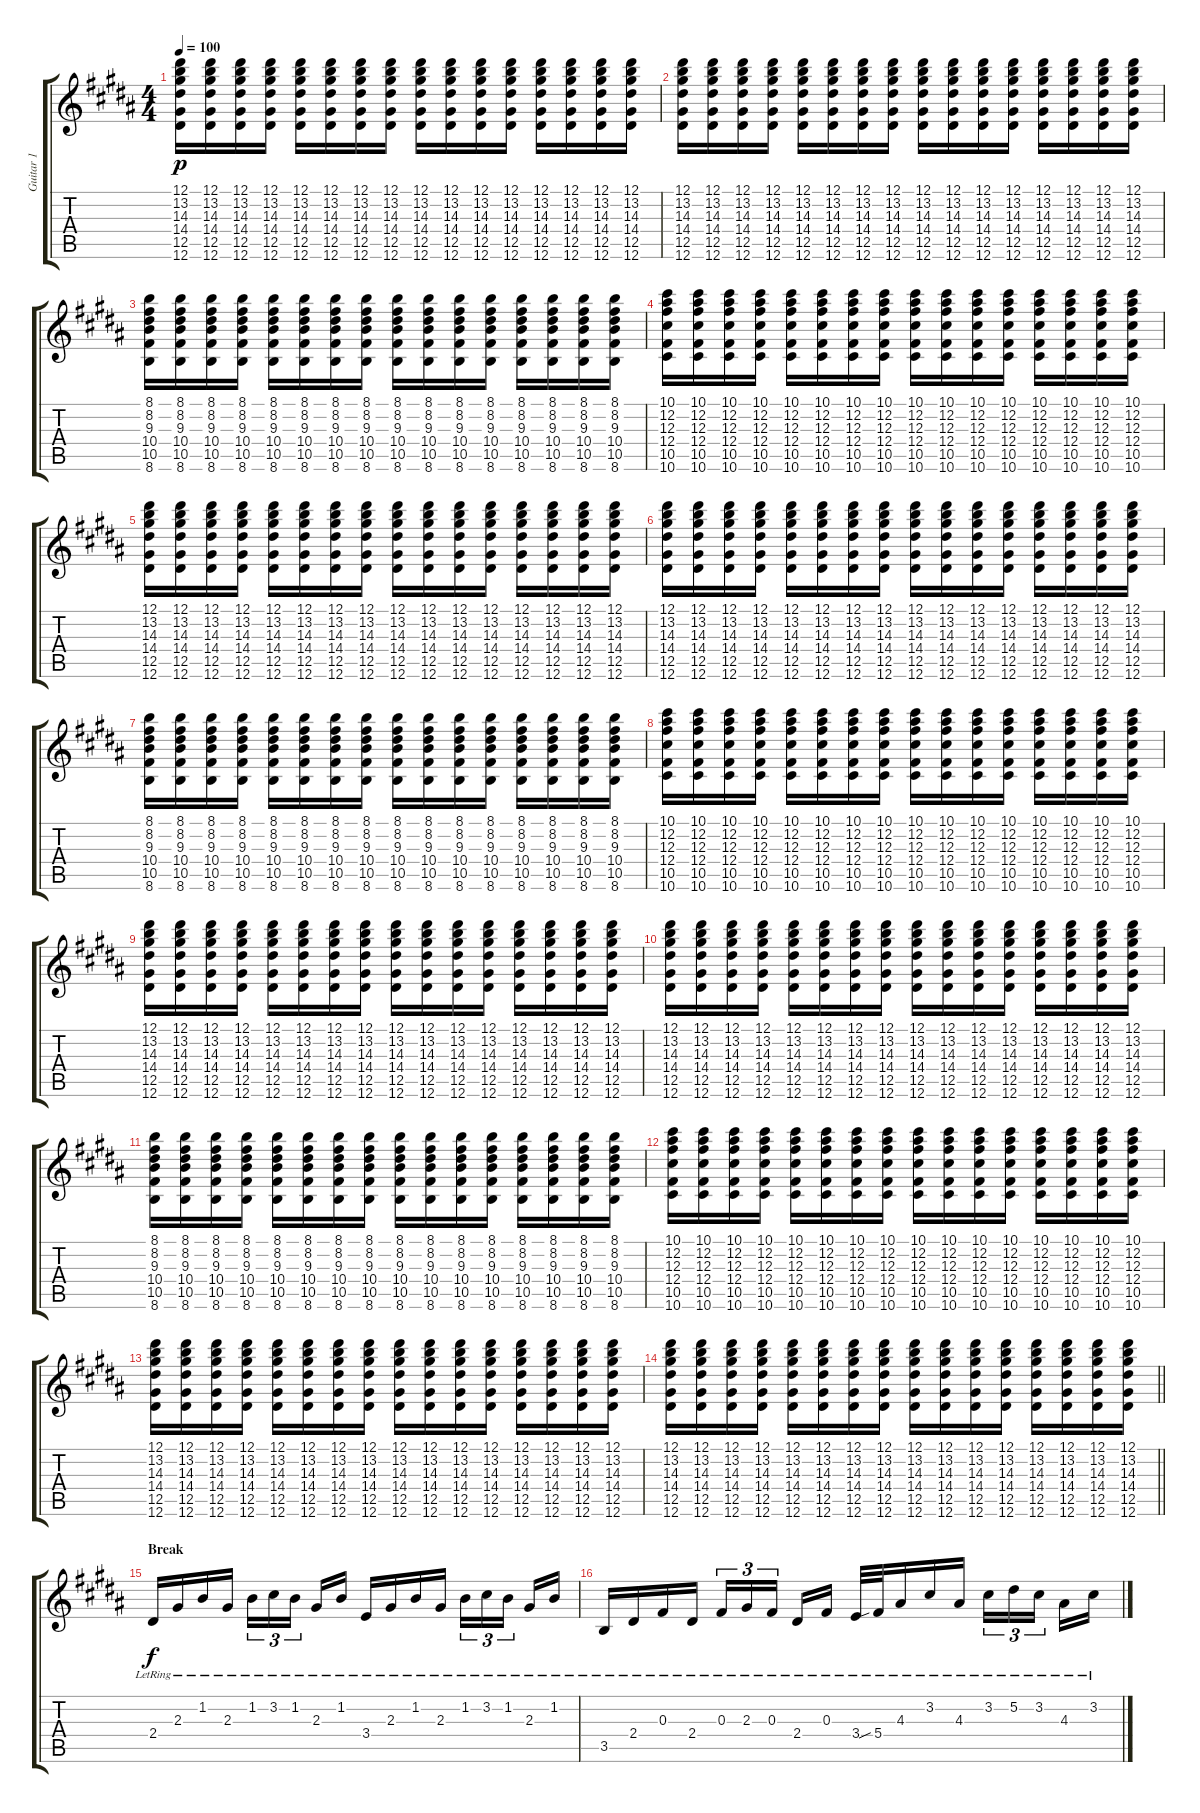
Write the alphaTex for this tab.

\track ("Guitar 1" "Guitar 1") {instrument acousticguitarnylon}
\staff {score tabs}
\tuning (Eb4 Bb3 Gb3 Db3 Ab2 Eb2) {hide}
\ts (4 4)
\tempo 100
\clef g2
\ks b
(12.1 13.2 14.3 14.4 12.5 12.6).16{dy p} (12.1 13.2 14.3 14.4 12.5 12.6).16 (12.1 13.2 14.3 14.4 12.5 12.6).16 (12.1 13.2 14.3 14.4 12.5 12.6).16 (12.1 13.2 14.3 14.4 12.5 12.6).16 (12.1 13.2 14.3 14.4 12.5 12.6).16 (12.1 13.2 14.3 14.4 12.5 12.6).16 (12.1 13.2 14.3 14.4 12.5 12.6).16 (12.1 13.2 14.3 14.4 12.5 12.6).16 (12.1 13.2 14.3 14.4 12.5 12.6).16 (12.1 13.2 14.3 14.4 12.5 12.6).16 (12.1 13.2 14.3 14.4 12.5 12.6).16 (12.1 13.2 14.3 14.4 12.5 12.6).16 (12.1 13.2 14.3 14.4 12.5 12.6).16 (12.1 13.2 14.3 14.4 12.5 12.6).16 (12.1 13.2 14.3 14.4 12.5 12.6).16 |
(12.1 13.2 14.3 14.4 12.5 12.6).16 (12.1 13.2 14.3 14.4 12.5 12.6).16 (12.1 13.2 14.3 14.4 12.5 12.6).16 (12.1 13.2 14.3 14.4 12.5 12.6).16 (12.1 13.2 14.3 14.4 12.5 12.6).16 (12.1 13.2 14.3 14.4 12.5 12.6).16 (12.1 13.2 14.3 14.4 12.5 12.6).16 (12.1 13.2 14.3 14.4 12.5 12.6).16 (12.1 13.2 14.3 14.4 12.5 12.6).16 (12.1 13.2 14.3 14.4 12.5 12.6).16 (12.1 13.2 14.3 14.4 12.5 12.6).16 (12.1 13.2 14.3 14.4 12.5 12.6).16 (12.1 13.2 14.3 14.4 12.5 12.6).16 (12.1 13.2 14.3 14.4 12.5 12.6).16 (12.1 13.2 14.3 14.4 12.5 12.6).16 (12.1 13.2 14.3 14.4 12.5 12.6).16 |
(8.1 8.2 9.3 10.4 10.5 8.6).16 (8.1 8.2 9.3 10.4 10.5 8.6).16 (8.1 8.2 9.3 10.4 10.5 8.6).16 (8.1 8.2 9.3 10.4 10.5 8.6).16 (8.1 8.2 9.3 10.4 10.5 8.6).16 (8.1 8.2 9.3 10.4 10.5 8.6).16 (8.1 8.2 9.3 10.4 10.5 8.6).16 (8.1 8.2 9.3 10.4 10.5 8.6).16 (8.1 8.2 9.3 10.4 10.5 8.6).16 (8.1 8.2 9.3 10.4 10.5 8.6).16 (8.1 8.2 9.3 10.4 10.5 8.6).16 (8.1 8.2 9.3 10.4 10.5 8.6).16 (8.1 8.2 9.3 10.4 10.5 8.6).16 (8.1 8.2 9.3 10.4 10.5 8.6).16 (8.1 8.2 9.3 10.4 10.5 8.6).16 (8.1 8.2 9.3 10.4 10.5 8.6).16 |
(10.1 12.2 12.3 12.4 10.5 10.6).16 (10.1 12.2 12.3 12.4 10.5 10.6).16 (10.1 12.2 12.3 12.4 10.5 10.6).16 (10.1 12.2 12.3 12.4 10.5 10.6).16 (10.1 12.2 12.3 12.4 10.5 10.6).16 (10.1 12.2 12.3 12.4 10.5 10.6).16 (10.1 12.2 12.3 12.4 10.5 10.6).16 (10.1 12.2 12.3 12.4 10.5 10.6).16 (10.1 12.2 12.3 12.4 10.5 10.6).16 (10.1 12.2 12.3 12.4 10.5 10.6).16 (10.1 12.2 12.3 12.4 10.5 10.6).16 (10.1 12.2 12.3 12.4 10.5 10.6).16 (10.1 12.2 12.3 12.4 10.5 10.6).16 (10.1 12.2 12.3 12.4 10.5 10.6).16 (10.1 12.2 12.3 12.4 10.5 10.6).16 (10.1 12.2 12.3 12.4 10.5 10.6).16 |
(12.1 13.2 14.3 14.4 12.5 12.6).16 (12.1 13.2 14.3 14.4 12.5 12.6).16 (12.1 13.2 14.3 14.4 12.5 12.6).16 (12.1 13.2 14.3 14.4 12.5 12.6).16 (12.1 13.2 14.3 14.4 12.5 12.6).16 (12.1 13.2 14.3 14.4 12.5 12.6).16 (12.1 13.2 14.3 14.4 12.5 12.6).16 (12.1 13.2 14.3 14.4 12.5 12.6).16 (12.1 13.2 14.3 14.4 12.5 12.6).16 (12.1 13.2 14.3 14.4 12.5 12.6).16 (12.1 13.2 14.3 14.4 12.5 12.6).16 (12.1 13.2 14.3 14.4 12.5 12.6).16 (12.1 13.2 14.3 14.4 12.5 12.6).16 (12.1 13.2 14.3 14.4 12.5 12.6).16 (12.1 13.2 14.3 14.4 12.5 12.6).16 (12.1 13.2 14.3 14.4 12.5 12.6).16 |
(12.1 13.2 14.3 14.4 12.5 12.6).16 (12.1 13.2 14.3 14.4 12.5 12.6).16 (12.1 13.2 14.3 14.4 12.5 12.6).16 (12.1 13.2 14.3 14.4 12.5 12.6).16 (12.1 13.2 14.3 14.4 12.5 12.6).16 (12.1 13.2 14.3 14.4 12.5 12.6).16 (12.1 13.2 14.3 14.4 12.5 12.6).16 (12.1 13.2 14.3 14.4 12.5 12.6).16 (12.1 13.2 14.3 14.4 12.5 12.6).16 (12.1 13.2 14.3 14.4 12.5 12.6).16 (12.1 13.2 14.3 14.4 12.5 12.6).16 (12.1 13.2 14.3 14.4 12.5 12.6).16 (12.1 13.2 14.3 14.4 12.5 12.6).16 (12.1 13.2 14.3 14.4 12.5 12.6).16 (12.1 13.2 14.3 14.4 12.5 12.6).16 (12.1 13.2 14.3 14.4 12.5 12.6).16 |
(8.1 8.2 9.3 10.4 10.5 8.6).16 (8.1 8.2 9.3 10.4 10.5 8.6).16 (8.1 8.2 9.3 10.4 10.5 8.6).16 (8.1 8.2 9.3 10.4 10.5 8.6).16 (8.1 8.2 9.3 10.4 10.5 8.6).16 (8.1 8.2 9.3 10.4 10.5 8.6).16 (8.1 8.2 9.3 10.4 10.5 8.6).16 (8.1 8.2 9.3 10.4 10.5 8.6).16 (8.1 8.2 9.3 10.4 10.5 8.6).16 (8.1 8.2 9.3 10.4 10.5 8.6).16 (8.1 8.2 9.3 10.4 10.5 8.6).16 (8.1 8.2 9.3 10.4 10.5 8.6).16 (8.1 8.2 9.3 10.4 10.5 8.6).16 (8.1 8.2 9.3 10.4 10.5 8.6).16 (8.1 8.2 9.3 10.4 10.5 8.6).16 (8.1 8.2 9.3 10.4 10.5 8.6).16 |
(10.1 12.2 12.3 12.4 10.5 10.6).16 (10.1 12.2 12.3 12.4 10.5 10.6).16 (10.1 12.2 12.3 12.4 10.5 10.6).16 (10.1 12.2 12.3 12.4 10.5 10.6).16 (10.1 12.2 12.3 12.4 10.5 10.6).16 (10.1 12.2 12.3 12.4 10.5 10.6).16 (10.1 12.2 12.3 12.4 10.5 10.6).16 (10.1 12.2 12.3 12.4 10.5 10.6).16 (10.1 12.2 12.3 12.4 10.5 10.6).16 (10.1 12.2 12.3 12.4 10.5 10.6).16 (10.1 12.2 12.3 12.4 10.5 10.6).16 (10.1 12.2 12.3 12.4 10.5 10.6).16 (10.1 12.2 12.3 12.4 10.5 10.6).16 (10.1 12.2 12.3 12.4 10.5 10.6).16 (10.1 12.2 12.3 12.4 10.5 10.6).16 (10.1 12.2 12.3 12.4 10.5 10.6).16 |
(12.1 13.2 14.3 14.4 12.5 12.6).16 (12.1 13.2 14.3 14.4 12.5 12.6).16 (12.1 13.2 14.3 14.4 12.5 12.6).16 (12.1 13.2 14.3 14.4 12.5 12.6).16 (12.1 13.2 14.3 14.4 12.5 12.6).16 (12.1 13.2 14.3 14.4 12.5 12.6).16 (12.1 13.2 14.3 14.4 12.5 12.6).16 (12.1 13.2 14.3 14.4 12.5 12.6).16 (12.1 13.2 14.3 14.4 12.5 12.6).16 (12.1 13.2 14.3 14.4 12.5 12.6).16 (12.1 13.2 14.3 14.4 12.5 12.6).16 (12.1 13.2 14.3 14.4 12.5 12.6).16 (12.1 13.2 14.3 14.4 12.5 12.6).16 (12.1 13.2 14.3 14.4 12.5 12.6).16 (12.1 13.2 14.3 14.4 12.5 12.6).16 (12.1 13.2 14.3 14.4 12.5 12.6).16 |
(12.1 13.2 14.3 14.4 12.5 12.6).16 (12.1 13.2 14.3 14.4 12.5 12.6).16 (12.1 13.2 14.3 14.4 12.5 12.6).16 (12.1 13.2 14.3 14.4 12.5 12.6).16 (12.1 13.2 14.3 14.4 12.5 12.6).16 (12.1 13.2 14.3 14.4 12.5 12.6).16 (12.1 13.2 14.3 14.4 12.5 12.6).16 (12.1 13.2 14.3 14.4 12.5 12.6).16 (12.1 13.2 14.3 14.4 12.5 12.6).16 (12.1 13.2 14.3 14.4 12.5 12.6).16 (12.1 13.2 14.3 14.4 12.5 12.6).16 (12.1 13.2 14.3 14.4 12.5 12.6).16 (12.1 13.2 14.3 14.4 12.5 12.6).16 (12.1 13.2 14.3 14.4 12.5 12.6).16 (12.1 13.2 14.3 14.4 12.5 12.6).16 (12.1 13.2 14.3 14.4 12.5 12.6).16 |
(8.1 8.2 9.3 10.4 10.5 8.6).16 (8.1 8.2 9.3 10.4 10.5 8.6).16 (8.1 8.2 9.3 10.4 10.5 8.6).16 (8.1 8.2 9.3 10.4 10.5 8.6).16 (8.1 8.2 9.3 10.4 10.5 8.6).16 (8.1 8.2 9.3 10.4 10.5 8.6).16 (8.1 8.2 9.3 10.4 10.5 8.6).16 (8.1 8.2 9.3 10.4 10.5 8.6).16 (8.1 8.2 9.3 10.4 10.5 8.6).16 (8.1 8.2 9.3 10.4 10.5 8.6).16 (8.1 8.2 9.3 10.4 10.5 8.6).16 (8.1 8.2 9.3 10.4 10.5 8.6).16 (8.1 8.2 9.3 10.4 10.5 8.6).16 (8.1 8.2 9.3 10.4 10.5 8.6).16 (8.1 8.2 9.3 10.4 10.5 8.6).16 (8.1 8.2 9.3 10.4 10.5 8.6).16 |
(10.1 12.2 12.3 12.4 10.5 10.6).16 (10.1 12.2 12.3 12.4 10.5 10.6).16 (10.1 12.2 12.3 12.4 10.5 10.6).16 (10.1 12.2 12.3 12.4 10.5 10.6).16 (10.1 12.2 12.3 12.4 10.5 10.6).16 (10.1 12.2 12.3 12.4 10.5 10.6).16 (10.1 12.2 12.3 12.4 10.5 10.6).16 (10.1 12.2 12.3 12.4 10.5 10.6).16 (10.1 12.2 12.3 12.4 10.5 10.6).16 (10.1 12.2 12.3 12.4 10.5 10.6).16 (10.1 12.2 12.3 12.4 10.5 10.6).16 (10.1 12.2 12.3 12.4 10.5 10.6).16 (10.1 12.2 12.3 12.4 10.5 10.6).16 (10.1 12.2 12.3 12.4 10.5 10.6).16 (10.1 12.2 12.3 12.4 10.5 10.6).16 (10.1 12.2 12.3 12.4 10.5 10.6).16 |
(12.1 13.2 14.3 14.4 12.5 12.6).16 (12.1 13.2 14.3 14.4 12.5 12.6).16 (12.1 13.2 14.3 14.4 12.5 12.6).16 (12.1 13.2 14.3 14.4 12.5 12.6).16 (12.1 13.2 14.3 14.4 12.5 12.6).16 (12.1 13.2 14.3 14.4 12.5 12.6).16 (12.1 13.2 14.3 14.4 12.5 12.6).16 (12.1 13.2 14.3 14.4 12.5 12.6).16 (12.1 13.2 14.3 14.4 12.5 12.6).16 (12.1 13.2 14.3 14.4 12.5 12.6).16 (12.1 13.2 14.3 14.4 12.5 12.6).16 (12.1 13.2 14.3 14.4 12.5 12.6).16 (12.1 13.2 14.3 14.4 12.5 12.6).16 (12.1 13.2 14.3 14.4 12.5 12.6).16 (12.1 13.2 14.3 14.4 12.5 12.6).16 (12.1 13.2 14.3 14.4 12.5 12.6).16 |
\barLineRight lightlight
(12.1 13.2 14.3 14.4 12.5 12.6).16 (12.1 13.2 14.3 14.4 12.5 12.6).16 (12.1 13.2 14.3 14.4 12.5 12.6).16 (12.1 13.2 14.3 14.4 12.5 12.6).16 (12.1 13.2 14.3 14.4 12.5 12.6).16 (12.1 13.2 14.3 14.4 12.5 12.6).16 (12.1 13.2 14.3 14.4 12.5 12.6).16 (12.1 13.2 14.3 14.4 12.5 12.6).16 (12.1 13.2 14.3 14.4 12.5 12.6).16 (12.1 13.2 14.3 14.4 12.5 12.6).16 (12.1 13.2 14.3 14.4 12.5 12.6).16 (12.1 13.2 14.3 14.4 12.5 12.6).16 (12.1 13.2 14.3 14.4 12.5 12.6).16 (12.1 13.2 14.3 14.4 12.5 12.6).16 (12.1 13.2 14.3 14.4 12.5 12.6).16 (12.1 13.2 14.3 14.4 12.5 12.6).16 |
\section ("" "Break")
2.4{lr}.16{dy f instrument acousticguitarnylon} 2.3{lr}.16 1.2{lr}.16 2.3{lr}.16 1.2{lr}.16{tu (3 2)} 3.2{lr}.16{tu (3 2)} 1.2{lr}.16{tu (3 2) beam splitsecondary} 2.3{lr}.16 1.2{lr}.16 3.4{lr}.16 2.3{lr}.16 1.2{lr}.16 2.3{lr}.16 1.2{lr}.16{tu (3 2)} 3.2{lr}.16{tu (3 2)} 1.2{lr}.16{tu (3 2) beam splitsecondary} 2.3{lr}.16 1.2{lr}.16 |
3.5{lr}.16 2.4{lr}.16 0.3{lr}.16 2.4{lr}.16 0.3{lr}.16{tu (3 2)} 2.3{lr}.16{tu (3 2)} 0.3{lr}.16{tu (3 2) beam splitsecondary} 2.4{lr}.16 0.3{lr}.16 3.4{lr}.32 5.4{sib lr}.32 4.3{lr}.16 3.2{lr}.16 4.3{lr}.16 3.2{lr}.16{tu (3 2)} 5.2{lr}.16{tu (3 2)} 3.2{lr}.16{tu (3 2) beam splitsecondary} 4.3{lr}.16 3.2{lr}.16
